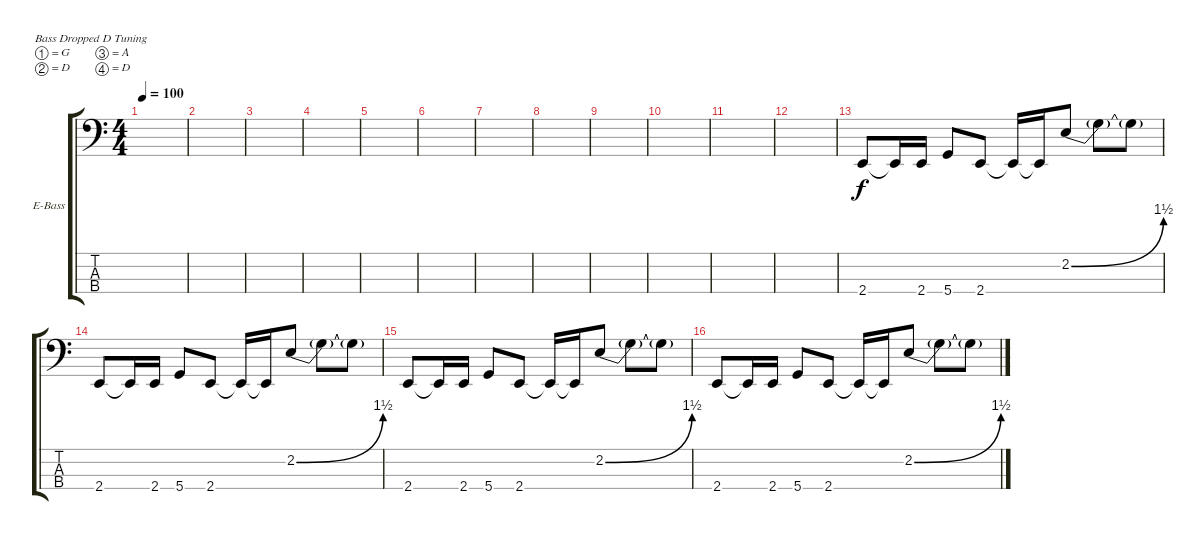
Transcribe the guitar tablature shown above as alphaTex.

\defaultSystemsLayout 4
\bracketExtendMode groupsimilarinstruments
\firstSystemTrackNameOrientation horizontal
\otherSystemsTrackNameOrientation horizontal
\track ("Fon" "E-Bass") {instrument electricbassfinger}
\staff {score tabs}
\tuning (G2 D2 A1 D1)
\ts (4 4)
\tempo 100
\clef f4
\ks c
|
|
|
|
|
|
|
|
|
|
|
|
2.4.8 2.4{t}.16 2.4.16 5.4.8 2.4.8 2.4{t}.16 2.4{t}.16 2.2{be (bend 16.8 0 22.2 6)}.8 2.2{t}.8 2.2{t}.8 |
2.4.8 2.4{t}.16 2.4.16 5.4.8 2.4.8 2.4{t}.16 2.4{t}.16 2.2{be (bend 16.8 0 22.2 6)}.8 2.2{t}.8 2.2{t}.8 |
2.4.8 2.4{t}.16 2.4.16 5.4.8 2.4.8 2.4{t}.16 2.4{t}.16 2.2{be (bend 16.8 0 22.2 6)}.8 2.2{t}.8 2.2{t}.8 |
2.4.8 2.4{t}.16 2.4.16 5.4.8 2.4.8 2.4{t}.16 2.4{t}.16 2.2{be (bend 16.8 0 22.2 6)}.8 2.2{t}.8 2.2{t}.8
